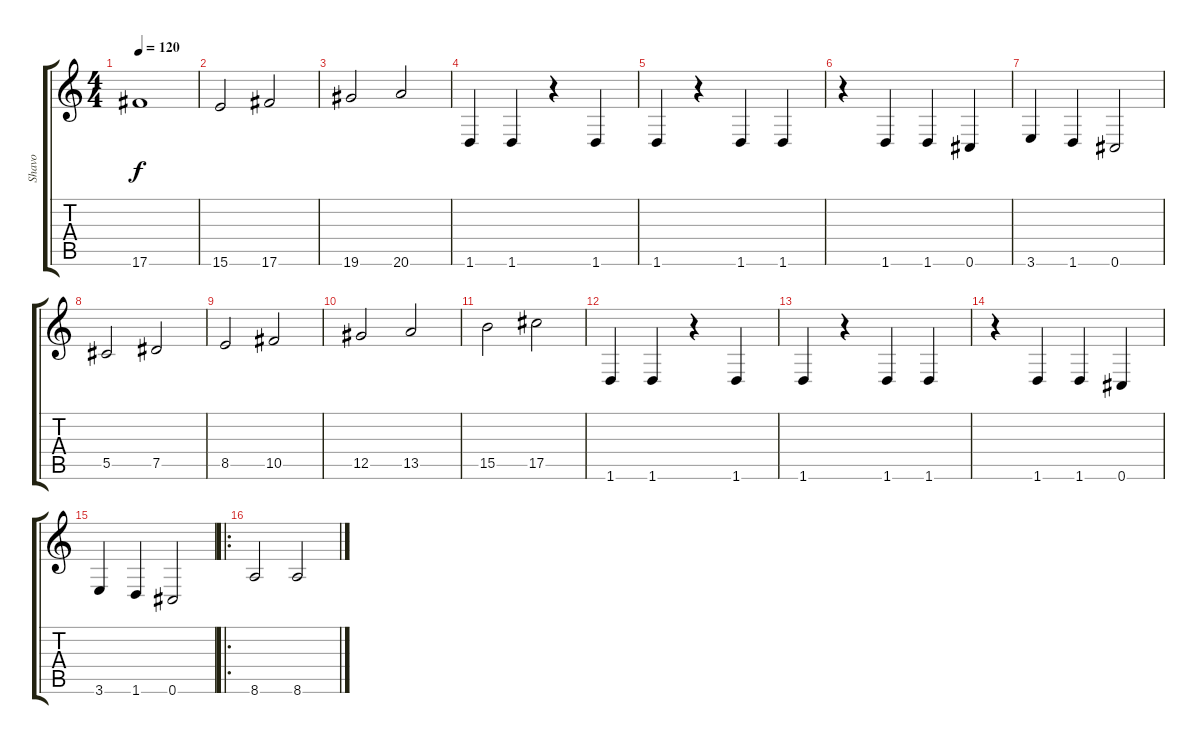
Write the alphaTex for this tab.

\track ("Shavo" "Shavo") {instrument electricbasspick}
\staff {score tabs}
\tuning (Eb4 Bb3 Gb3 Db3 Ab2 Db2) {hide}
\ts (4 4)
\tempo 120
\clef g2
\ks c
17.6.1{dy f} |
15.6.2 17.6.2 |
19.6.2 20.6.2 |
1.6.4 1.6.4 r.4 1.6.4 |
1.6.4 r.4 1.6.4 1.6.4 |
r.4 1.6.4 1.6.4 0.6.4 |
3.6.4 1.6.4 0.6.2 |
5.5.2 7.5.2 |
8.5.2 10.5.2 |
12.5.2 13.5.2 |
15.5.2 17.5.2 |
1.6.4 1.6.4 r.4 1.6.4 |
1.6.4 r.4 1.6.4 1.6.4 |
r.4 1.6.4 1.6.4 0.6.4 |
3.6.4 1.6.4 0.6.2 |
\ro
8.6.2 8.6.2
